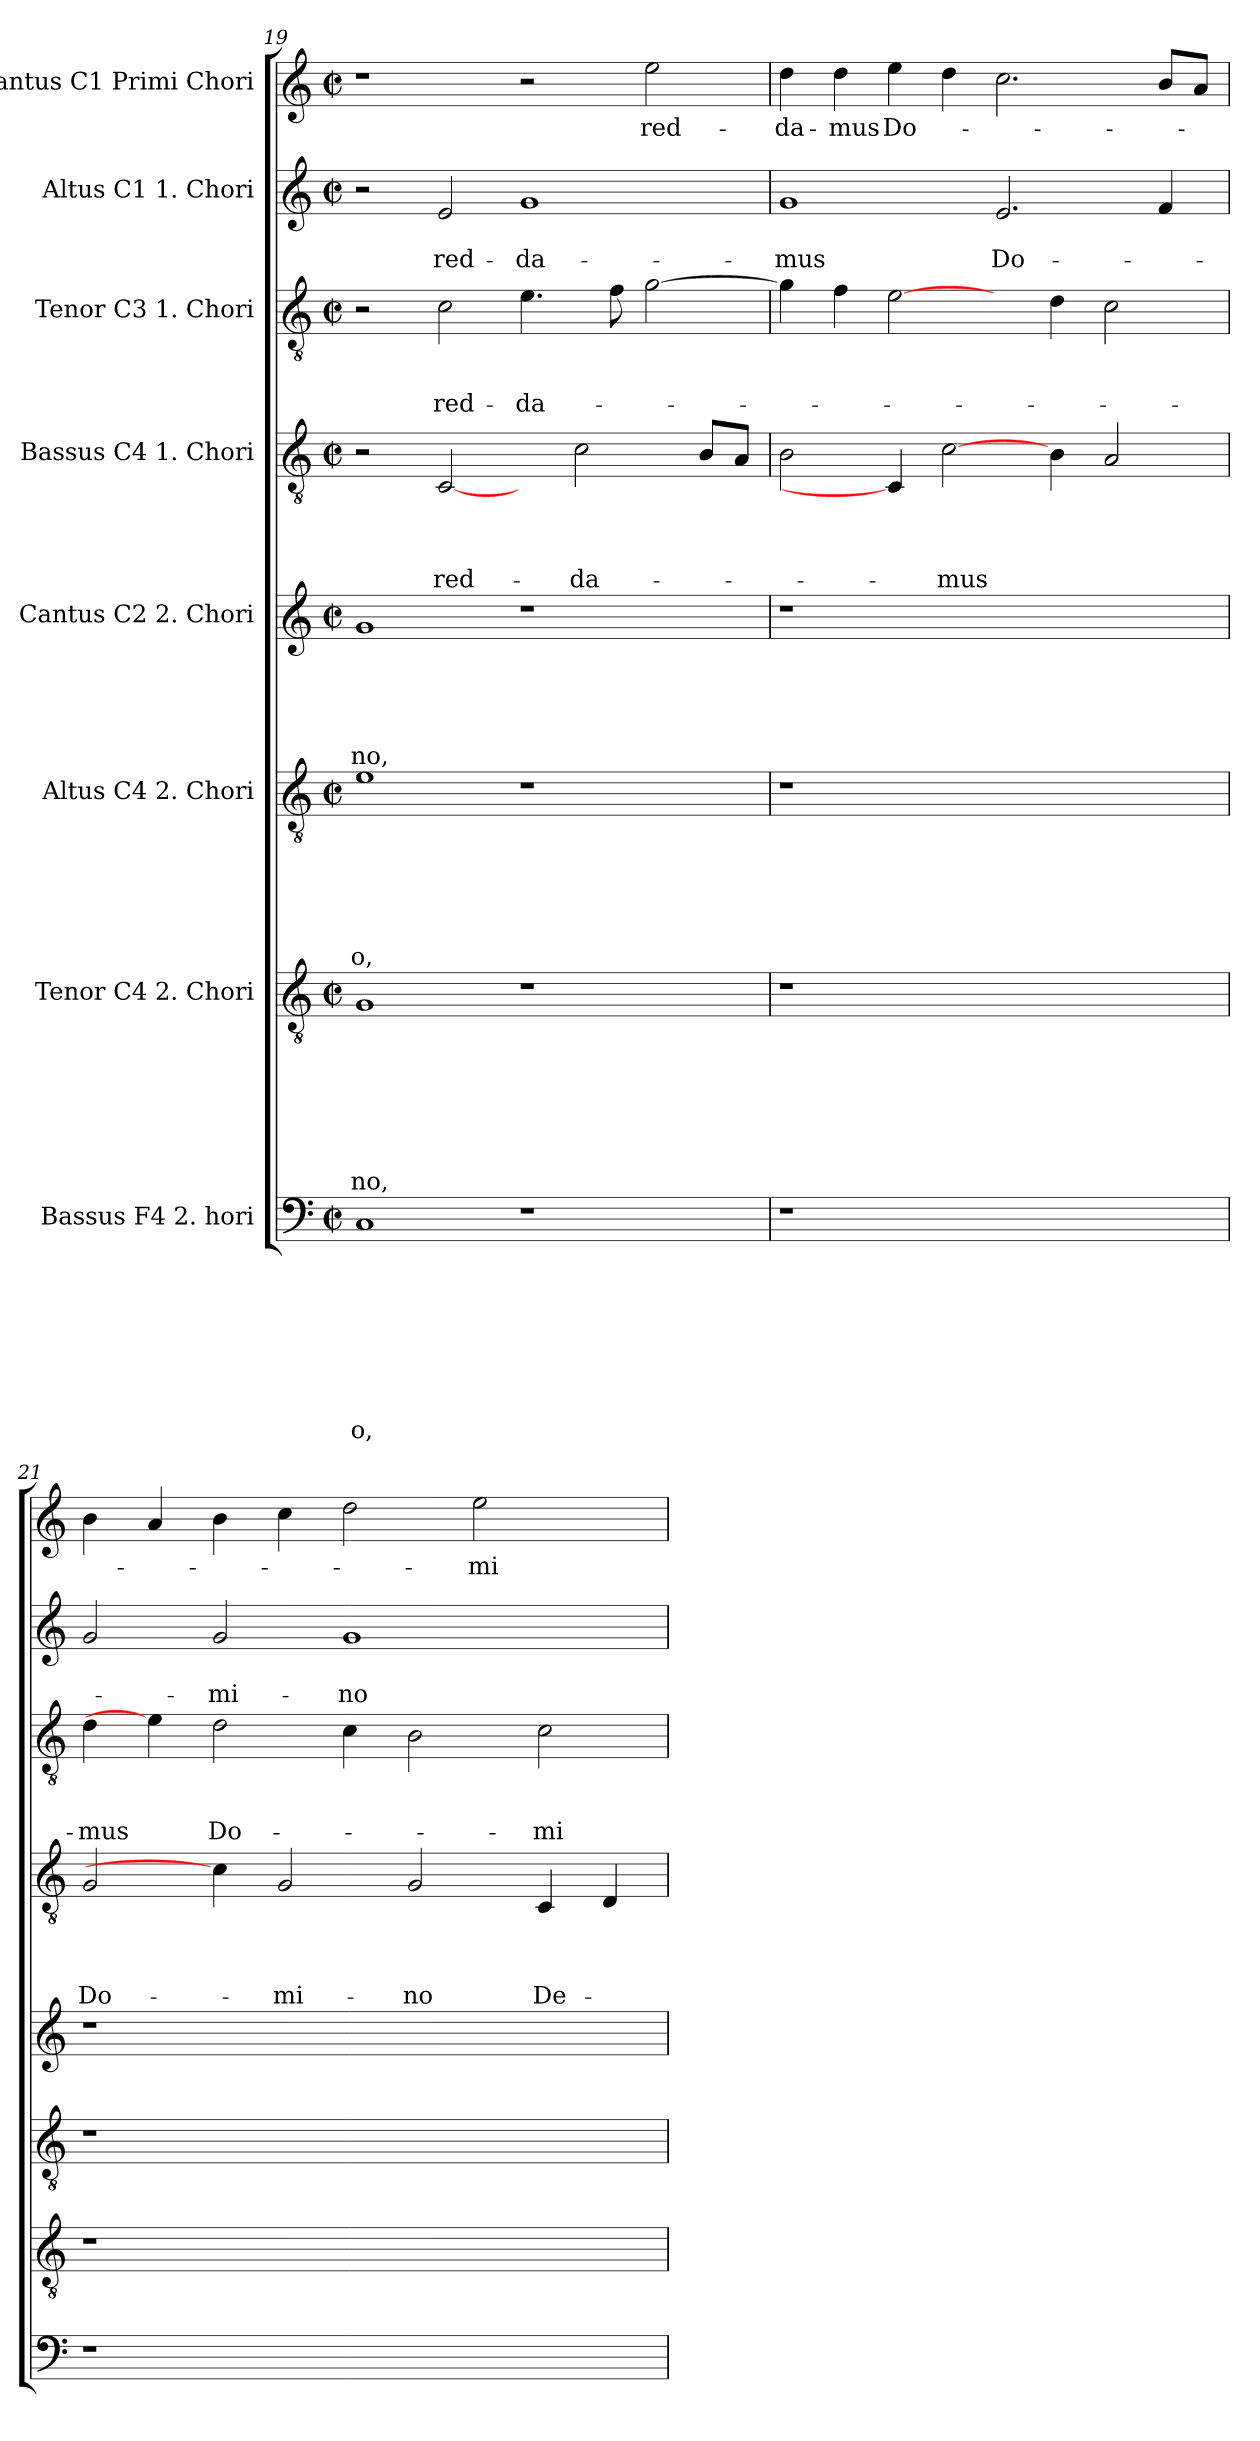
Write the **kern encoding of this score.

**kern	**text	**text	**text	**text	**text	**text	**text	**text	**kern	**text	**text	**text	**text	**text	**text	**text	**kern	**text	**text	**text	**text	**text	**text	**kern	**text	**text	**text	**text	**text	**kern	**text	**text	**text	**text	**kern	**text	**text	**text	**kern	**text	**text	**kern	**text
*part8	*part8	*part8	*part8	*part8	*part8	*part8	*part8	*part8	*part7	*part7	*part7	*part7	*part7	*part7	*part7	*part7	*part6	*part6	*part6	*part6	*part6	*part6	*part6	*part5	*part5	*part5	*part5	*part5	*part5	*part4	*part4	*part4	*part4	*part4	*part3	*part3	*part3	*part3	*part2	*part2	*part2	*part1	*part1
*staff8	*staff8	*staff8	*staff8	*staff8	*staff8	*staff8	*staff8	*staff8	*staff7	*staff7	*staff7	*staff7	*staff7	*staff7	*staff7	*staff7	*staff6	*staff6	*staff6	*staff6	*staff6	*staff6	*staff6	*staff5	*staff5	*staff5	*staff5	*staff5	*staff5	*staff4	*staff4	*staff4	*staff4	*staff4	*staff3	*staff3	*staff3	*staff3	*staff2	*staff2	*staff2	*staff1	*staff1
*I"Bassus F4 2. hori	*	*	*	*	*	*	*	*	*I"Tenor C4 2. Chori	*	*	*	*	*	*	*	*I"Altus C4 2. Chori	*	*	*	*	*	*	*I"Cantus C2 2. Chori	*	*	*	*	*	*I"Bassus C4 1. Chori	*	*	*	*	*I"Tenor C3 1. Chori	*	*	*	*I"Altus C1 1. Chori	*	*	*I"Cantus C1 Primi Chori	*
!!LO:PB:g=z
*clefF4	*	*	*	*	*	*	*	*	*clefGv2	*	*	*	*	*	*	*	*clefGv2	*	*	*	*	*	*	*clefG2	*	*	*	*	*	*clefGv2	*	*	*	*	*clefGv2	*	*	*	*clefG2	*	*	*clefG2	*
*k[]	*	*	*	*	*	*	*	*	*k[]	*	*	*	*	*	*	*	*k[]	*	*	*	*	*	*	*k[]	*	*	*	*	*	*k[]	*	*	*	*	*k[]	*	*	*	*k[]	*	*	*k[]	*
*C:	*	*	*	*	*	*	*	*	*C:	*	*	*	*	*	*	*	*C:	*	*	*	*	*	*	*C:	*	*	*	*	*	*C:	*	*	*	*	*C:	*	*	*	*C:	*	*	*C:	*
*M2/2	*	*	*	*	*	*	*	*	*M2/2	*	*	*	*	*	*	*	*M2/2	*	*	*	*	*	*	*M2/2	*	*	*	*	*	*M2/2	*	*	*	*	*M2/2	*	*	*	*M2/2	*	*	*M2/2	*
*met(c|)	*	*	*	*	*	*	*	*	*met(c|)	*	*	*	*	*	*	*	*met(c|)	*	*	*	*	*	*	*met(c|)	*	*	*	*	*	*met(c|)	*	*	*	*	*met(c|)	*	*	*	*met(c|)	*	*	*met(c|)	*
=19	=19	=19	=19	=19	=19	=19	=19	=19	=19	=19	=19	=19	=19	=19	=19	=19	=19	=19	=19	=19	=19	=19	=19	=19	=19	=19	=19	=19	=19	=19	=19	=19	=19	=19	=19	=19	=19	=19	=19	=19	=19	=19	=19
1C	.	.	.	.	.	.	.	-o,	1G	.	.	.	.	.	.	-no,	1e	.	.	.	.	.	-o,	1g	.	.	.	.	-no,	2r	.	.	.	.	2r	.	.	.	2r	.	.	1r	.
.	.	.	.	.	.	.	.	.	.	.	.	.	.	.	.	.	.	.	.	.	.	.	.	.	.	.	.	.	.	[2C/	.	.	.	red-	2c\	.	.	red-	2e/	.	red-	.	.
1r	.	.	.	.	.	.	.	.	1r	.	.	.	.	.	.	.	1r	.	.	.	.	.	.	1r	.	.	.	.	.	4ryy	.	.	.	.	4.e\	.	.	-da-	1g	.	-da-	2r	.
.	.	.	.	.	.	.	.	.	.	.	.	.	.	.	.	.	.	.	.	.	.	.	.	.	.	.	.	.	.	2c\	.	.	.	-da-	.	.	.	.	.	.	.	.	.
.	.	.	.	.	.	.	.	.	.	.	.	.	.	.	.	.	.	.	.	.	.	.	.	.	.	.	.	.	.	.	.	.	.	.	8f\	.	.	.	.	.	.	.	.
.	.	.	.	.	.	.	.	.	.	.	.	.	.	.	.	.	.	.	.	.	.	.	.	.	.	.	.	.	.	.	.	.	.	.	[2g\	.	.	.	.	.	.	2ee\	red-
.	.	.	.	.	.	.	.	.	.	.	.	.	.	.	.	.	.	.	.	.	.	.	.	.	.	.	.	.	.	8B/L	.	.	.	.	.	.	.	.	.	.	.	.	.
.	.	.	.	.	.	.	.	.	.	.	.	.	.	.	.	.	.	.	.	.	.	.	.	.	.	.	.	.	.	8A/J	.	.	.	.	.	.	.	.	.	.	.	.	.
=20	=20	=20	=20	=20	=20	=20	=20	=20	=20	=20	=20	=20	=20	=20	=20	=20	=20	=20	=20	=20	=20	=20	=20	=20	=20	=20	=20	=20	=20	=20	=20	=20	=20	=20	=20	=20	=20	=20	=20	=20	=20	=20	=20
1r	.	.	.	.	.	.	.	.	1r	.	.	.	.	.	.	.	1r	.	.	.	.	.	.	1r	.	.	.	.	.	2B\	.	.	.	.	4g\]	.	.	.	1g	.	-mus	4dd\	-da-
.	.	.	.	.	.	.	.	.	.	.	.	.	.	.	.	.	.	.	.	.	.	.	.	.	.	.	.	.	.	.	.	.	.	.	4f\	.	.	.	.	.	.	4dd\	-mus
.	.	.	.	.	.	.	.	.	.	.	.	.	.	.	.	.	.	.	.	.	.	.	.	.	.	.	.	.	.	4C/]	.	.	.	.	[2e\	.	.	.	.	.	.	4ee\	Do-
.	.	.	.	.	.	.	.	.	.	.	.	.	.	.	.	.	.	.	.	.	.	.	.	.	.	.	.	.	.	[2c\	.	.	.	-mus	.	.	.	.	.	.	.	4dd\	.
1ryy	.	.	.	.	.	.	.	.	1ryy	.	.	.	.	.	.	.	1ryy	.	.	.	.	.	.	1ryy	.	.	.	.	.	.	.	.	.	.	4ryy	.	.	.	2.e/	.	Do-	2.cc\	.
.	.	.	.	.	.	.	.	.	.	.	.	.	.	.	.	.	.	.	.	.	.	.	.	.	.	.	.	.	.	4B\	.	.	.	.	4d\	.	.	.	.	.	.	.	.
.	.	.	.	.	.	.	.	.	.	.	.	.	.	.	.	.	.	.	.	.	.	.	.	.	.	.	.	.	.	2A/	.	.	.	.	2c\	.	.	.	.	.	.	.	.
.	.	.	.	.	.	.	.	.	.	.	.	.	.	.	.	.	.	.	.	.	.	.	.	.	.	.	.	.	.	.	.	.	.	.	.	.	.	.	4f/	.	.	8b/L	.
.	.	.	.	.	.	.	.	.	.	.	.	.	.	.	.	.	.	.	.	.	.	.	.	.	.	.	.	.	.	.	.	.	.	.	.	.	.	.	.	.	.	8a/J	.
=21	=21	=21	=21	=21	=21	=21	=21	=21	=21	=21	=21	=21	=21	=21	=21	=21	=21	=21	=21	=21	=21	=21	=21	=21	=21	=21	=21	=21	=21	=21	=21	=21	=21	=21	=21	=21	=21	=21	=21	=21	=21	=21	=21
1r	.	.	.	.	.	.	.	.	1r	.	.	.	.	.	.	.	1r	.	.	.	.	.	.	1r	.	.	.	.	.	2G/	.	.	.	Do-	4d\	.	.	-mus	2g/	.	.	4b\	.
.	.	.	.	.	.	.	.	.	.	.	.	.	.	.	.	.	.	.	.	.	.	.	.	.	.	.	.	.	.	.	.	.	.	.	4e\]	.	.	.	.	.	.	4a/	.
.	.	.	.	.	.	.	.	.	.	.	.	.	.	.	.	.	.	.	.	.	.	.	.	.	.	.	.	.	.	4c\]	.	.	.	.	2d\	.	.	Do-	2g/	.	-mi-	4b\	.
.	.	.	.	.	.	.	.	.	.	.	.	.	.	.	.	.	.	.	.	.	.	.	.	.	.	.	.	.	.	2G/	.	.	.	-mi-	.	.	.	.	.	.	.	4cc\	.
1ryy	.	.	.	.	.	.	.	.	1ryy	.	.	.	.	.	.	.	1ryy	.	.	.	.	.	.	1ryy	.	.	.	.	.	.	.	.	.	.	4c\	.	.	.	1g	.	-no	2dd\	.
.	.	.	.	.	.	.	.	.	.	.	.	.	.	.	.	.	.	.	.	.	.	.	.	.	.	.	.	.	.	2G/	.	.	.	-no	2B\	.	.	.	.	.	.	.	.
.	.	.	.	.	.	.	.	.	.	.	.	.	.	.	.	.	.	.	.	.	.	.	.	.	.	.	.	.	.	.	.	.	.	.	.	.	.	.	.	.	.	2ee\	-mi-
.	.	.	.	.	.	.	.	.	.	.	.	.	.	.	.	.	.	.	.	.	.	.	.	.	.	.	.	.	.	4C/	.	.	.	De-	2c\	.	.	-mi-	.	.	.	.	.
4ryy	.	.	.	.	.	.	.	.	4ryy	.	.	.	.	.	.	.	4ryy	.	.	.	.	.	.	4ryy	.	.	.	.	.	4D/	.	.	.	.	.	.	.	.	4ryy	.	.	4ryy	.
=	=	=	=	=	=	=	=	=	=	=	=	=	=	=	=	=	=	=	=	=	=	=	=	=	=	=	=	=	=	=	=	=	=	=	=	=	=	=	=	=	=	=	=
*-	*-	*-	*-	*-	*-	*-	*-	*-	*-	*-	*-	*-	*-	*-	*-	*-	*-	*-	*-	*-	*-	*-	*-	*-	*-	*-	*-	*-	*-	*-	*-	*-	*-	*-	*-	*-	*-	*-	*-	*-	*-	*-	*-
